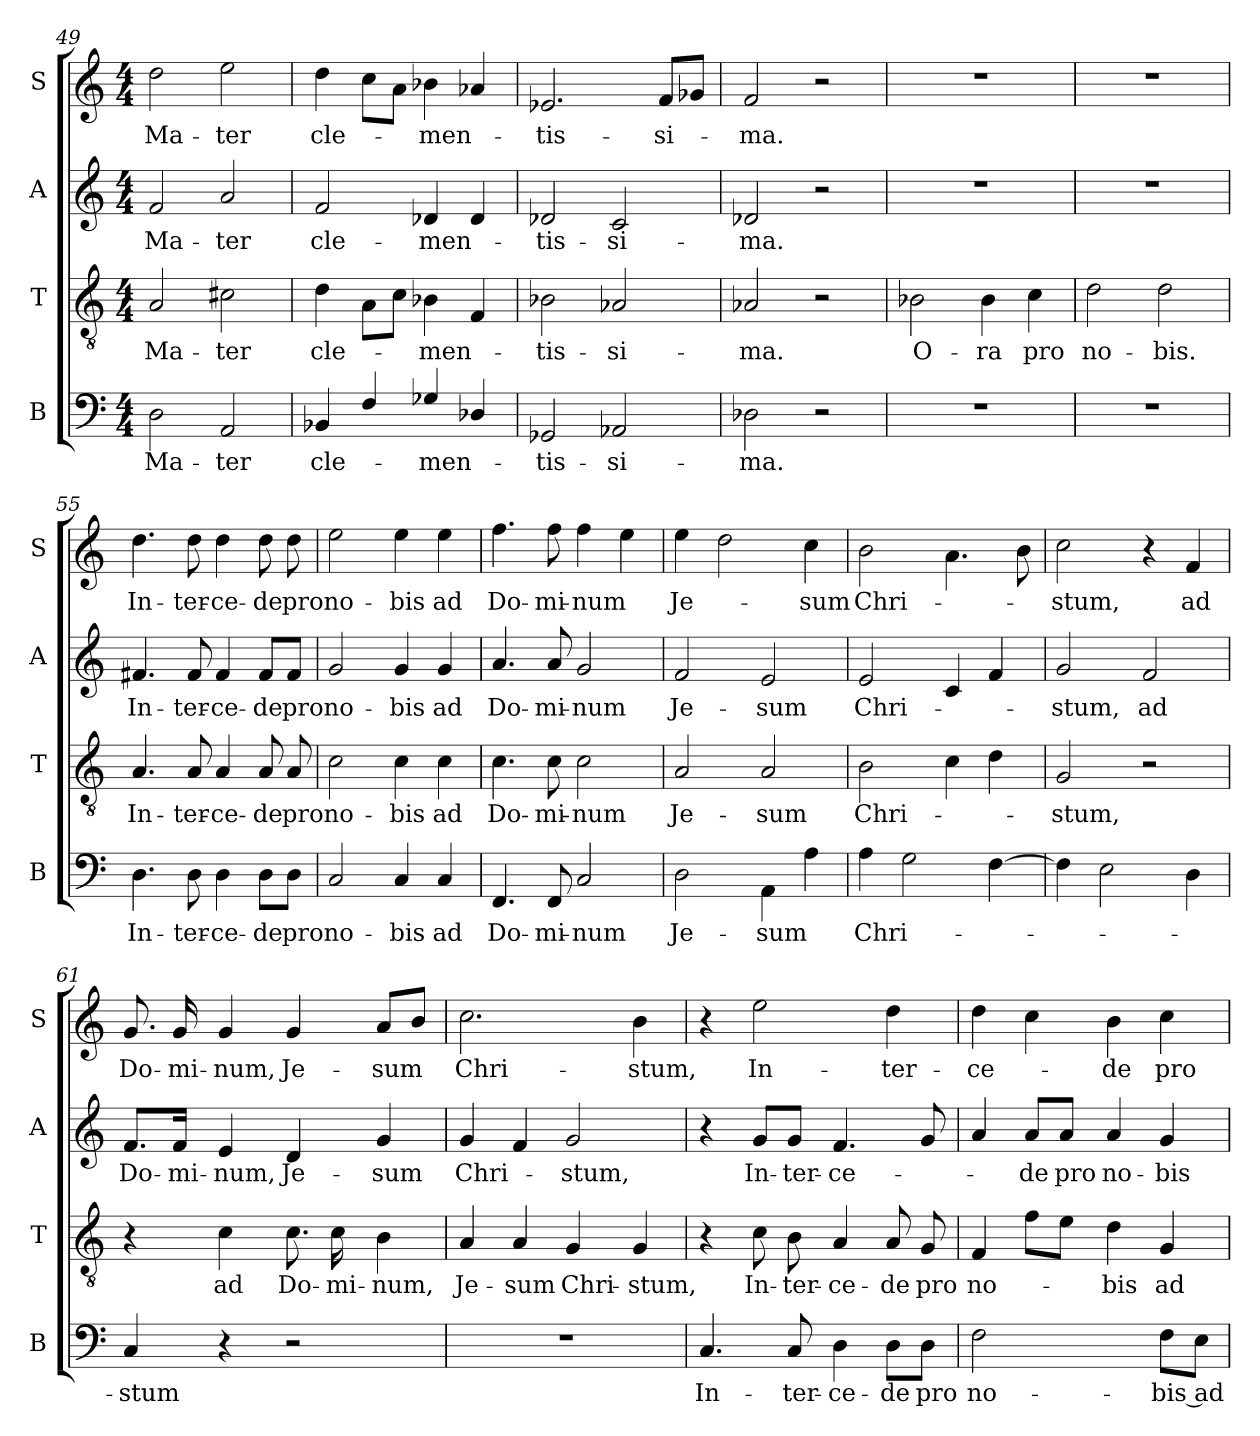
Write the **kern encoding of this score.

**kern	**text	**kern	**text	**kern	**text	**kern	**text
*part4	*part4	*part3	*part3	*part2	*part2	*part1	*part1
*staff4	*staff4	*staff3	*staff3	*staff2	*staff2	*staff1	*staff1
*I"B	*	*I"T	*	*I"A	*	*I"S	*
*I'B	*	*I'T	*	*I'A	*	*I'S	*
*clefF4	*	*clefGv2	*	*clefG2	*	*clefG2	*
*k[]	*	*k[]	*	*k[]	*	*k[]	*
*C:	*	*C:	*	*C:	*	*C:	*
*M4/4	*	*M4/4	*	*M4/4	*	*M4/4	*
=49	=49	=49	=49	=49	=49	=49	=49
2D\	Ma-	2A/	Ma-	2f/	Ma-	2dd\	Ma-
2AA/	ter	2c#X\	ter	2a/	ter	2ee\	ter
!!LO:LB:g=z
=50	=50	=50	=50	=50	=50	=50	=50
4BB-X/	cle-	4d\	cle-	2f/	cle-	4dd\	cle-
4F/	.	8A\L	.	.	.	8cc\L	.
.	.	8c\J	.	.	.	8a\J	.
4G-X/	men-	4B-X\	men-	4d-X/	men-	4b-X\	men-
4D-X/	.	4F/	.	4d-/	.	4a-X/	.
=51	=51	=51	=51	=51	=51	=51	=51
2GG-X/	tis-	2B-X\	tis-	2d-X/	tis-	2.e-X/	tis-
2AA-X/	si-	2A-X/	si-	2c/	si-	.	.
.	.	.	.	.	.	8f/L	si-
.	.	.	.	.	.	8g-X/J	.
=52	=52	=52	=52	=52	=52	=52	=52
2D-X\	ma.	2A-X/	ma.	2d-X/	ma.	2f/	ma.
2r	.	2r	.	2r	.	2r	.
=53	=53	=53	=53	=53	=53	=53	=53
1r	.	2B-X\	O-	1r	.	1r	.
.	.	4B-\	ra	.	.	.	.
.	.	4c\	pro	.	.	.	.
=54	=54	=54	=54	=54	=54	=54	=54
1r	.	2d\	no-	1r	.	1r	.
.	.	2d\	bis.	.	.	.	.
=55	=55	=55	=55	=55	=55	=55	=55
4.D\	In-	4.A/	In-	4.f#X/	In-	4.dd\	In-
8D\	ter-	8A/	ter-	8f#/	ter-	8dd\	ter-
4D\	ce-	4A/	ce-	4f#/	ce-	4dd\	ce-
8D\L	de	8A/	de	8f#/L	de	8dd\	de
8D\J	pro	8A/	pro	8f#/J	pro	8dd\	pro
=56	=56	=56	=56	=56	=56	=56	=56
2C/	no-	2c\	no-	2g/	no-	2ee\	no-
4C/	bis	4c\	bis	4g/	bis	4ee\	bis
4C/	ad	4c\	ad	4g/	ad	4ee\	ad
!!LO:PB:g=z
=57	=57	=57	=57	=57	=57	=57	=57
4.FF/	Do-	4.c\	Do-	4.a/	Do-	4.ff\	Do-
8FF/	mi-	8c\	mi-	8a/	mi-	8ff\	mi-
2C/	num	2c\	num	2g/	num	4ff\	num
.	.	.	.	.	.	4ee\	.
=58	=58	=58	=58	=58	=58	=58	=58
2D\	Je-	2A/	Je-	2f/	Je-	4ee\	Je-
.	.	.	.	.	.	2dd\	.
4AA\	sum	2A/	sum	2e/	sum	.	.
4A\	.	.	.	.	.	4cc\	sum
=59	=59	=59	=59	=59	=59	=59	=59
4A\	Chri-	2B\	Chri-	2e/	Chri-	2b\	Chri-
2G\	.	.	.	.	.	.	.
.	.	4c\	.	4c/	.	4.a\	.
[4F\	.	4d\	.	4f/	.	.	.
.	.	.	.	.	.	8b\	.
=60	=60	=60	=60	=60	=60	=60	=60
4F\]	.	2G/	-stum,	2g/	-stum,	2cc\	-stum,
2E\	.	.	.	.	.	.	.
.	.	2r	.	2f/	ad	4r	.
4D\	.	.	.	.	.	4f/	ad
=61	=61	=61	=61	=61	=61	=61	=61
4C/	-stum	4r	.	8.f/L	Do-	8.g/	Do-
.	.	.	.	16f/Jk	mi-	16g/	mi-
4r	.	4c\	ad	4e/	num,	4g/	num,
2r	.	8.c\	Do-	4d/	Je-	4g/	Je-
.	.	16c\	mi-	.	.	.	.
.	.	4B\	num,	4g/	sum	8a/L	sum
.	.	.	.	.	.	8b/J	.
!!LO:LB:g=z
=62	=62	=62	=62	=62	=62	=62	=62
1r	.	4A/	Je-	4g/	Chri-	2.cc\	Chri-
.	.	4A/	sum	4f/	.	.	.
.	.	4G/	Chri-	2g/	stum,	.	.
.	.	4G/	stum,	.	.	4b\	stum,
=63	=63	=63	=63	=63	=63	=63	=63
4.C/	In-	4r	.	4r	.	4r	.
.	.	8c\	In-	8g/L	In-	2ee\	In-
8C/	ter-	8B\	ter-	8g/J	ter-	.	.
4D\	ce-	4A/	ce-	4.f/	ce-	.	.
8D\L	de	8A/	de	.	.	4dd\	ter-
8D\J	pro	8G/	pro	8g/	.	.	.
=64	=64	=64	=64	=64	=64	=64	=64
2F\	no-	4F/	no-	4a/	.	4dd\	ce-
.	.	8f\L	.	8a/L	de	4cc\	.
.	.	8e\J	.	8a/J	pro	.	.
4ryy	.	4d\	bis	4a/	no-	4b\	de
8F\L	bis ad	4G/	ad	4g/	bis	4cc\	pro
8E\J	.	.	.	.	.	.	.
=	=	=	=	=	=	=	=
*-	*-	*-	*-	*-	*-	*-	*-
